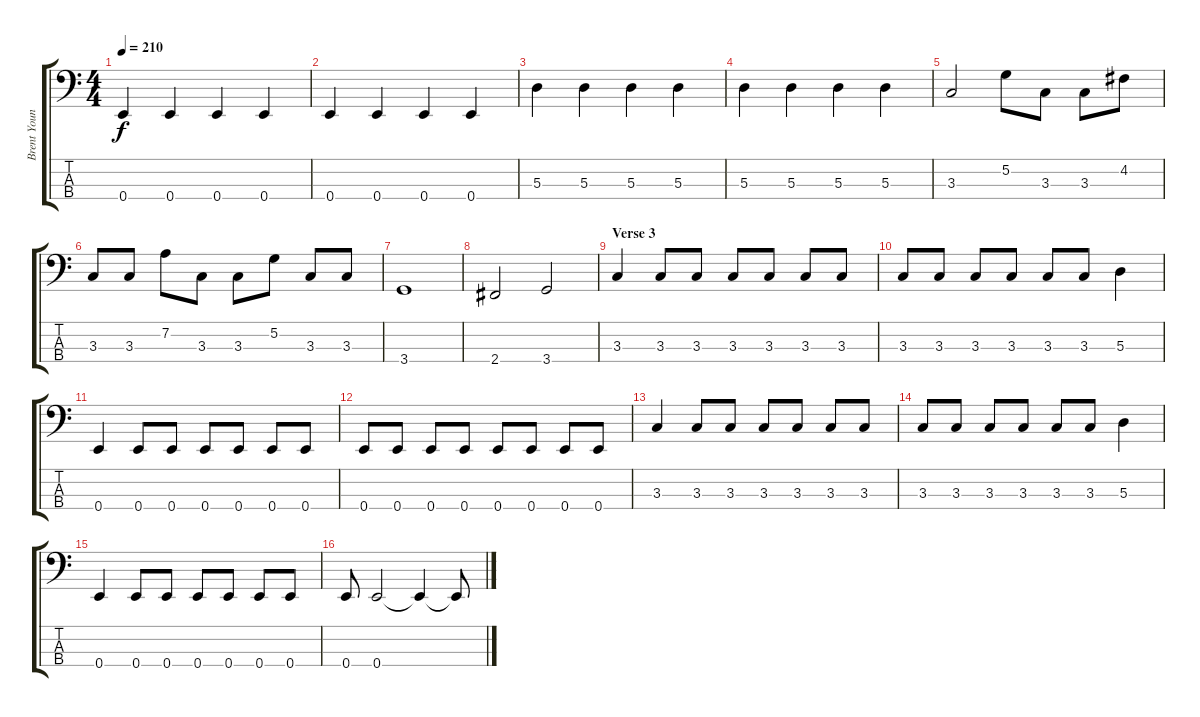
\track ("Brent Young" "Brent Youn") {instrument electricbasspick}
\staff {score tabs}
\tuning (G2 D2 A1 E1) {hide}
\ts (4 4)
\tempo 210
\clef f4
\ks c
0.4.4{dy f} 0.4.4 0.4.4 0.4.4 |
0.4.4 0.4.4 0.4.4 0.4.4 |
5.3.4 5.3.4 5.3.4 5.3.4 |
5.3.4 5.3.4 5.3.4 5.3.4 |
3.3.2 5.2.8 3.3.8 3.3.8 4.2.8 |
3.3.8 3.3.8 7.2.8 3.3.8 3.3.8 5.2.8 3.3.8 3.3.8 |
3.4.1 |
2.4.2 3.4.2 |
\section ("" "Verse 3")
3.3.4 3.3.8 3.3.8 3.3.8 3.3.8 3.3.8 3.3.8 |
3.3.8 3.3.8 3.3.8 3.3.8 3.3.8 3.3.8 5.3.4 |
0.4.4 0.4.8 0.4.8 0.4.8 0.4.8 0.4.8 0.4.8 |
0.4.8 0.4.8 0.4.8 0.4.8 0.4.8 0.4.8 0.4.8 0.4.8 |
3.3.4 3.3.8 3.3.8 3.3.8 3.3.8 3.3.8 3.3.8 |
3.3.8 3.3.8 3.3.8 3.3.8 3.3.8 3.3.8 5.3.4 |
0.4.4 0.4.8 0.4.8 0.4.8 0.4.8 0.4.8 0.4.8 |
0.4.8 0.4.2 0.4{t}.4 0.4{t}.8
